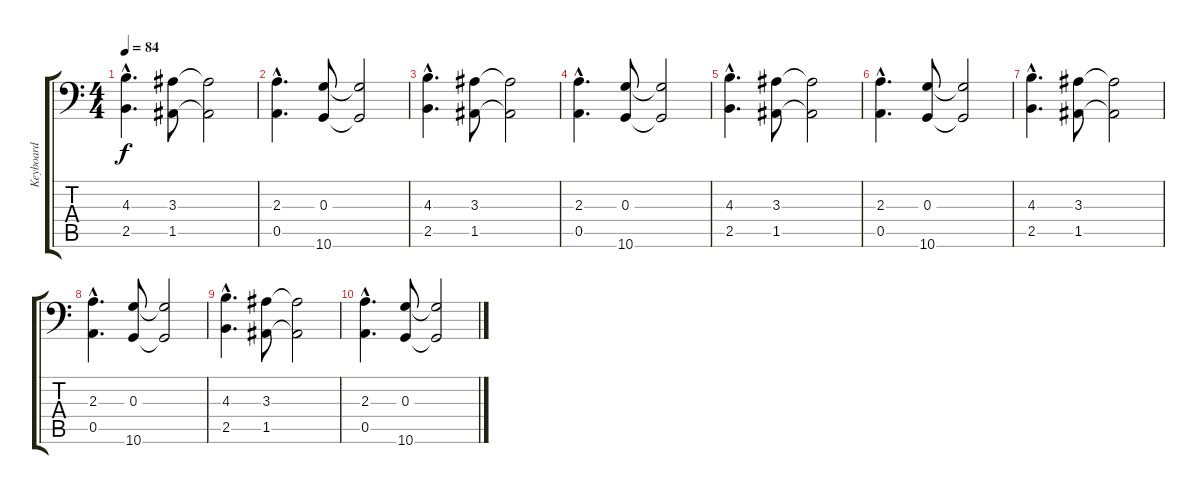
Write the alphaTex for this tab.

\track ("Keyboard" "Keyboard") {instrument choiraahs}
\staff {score tabs}
\tuning (E4 B3 G3 D3 A2 A1) {hide}
\ts (4 4)
\tempo 84
\clef f4
\ks c
(4.3{hac} 2.5{hac}).4{d dy f} (3.3 1.5).8 (3.3{t} 1.5{t}).2 |
(2.3{hac} 0.5{hac}).4{d} (0.3 10.6).8 (0.3{t} 10.6{t}).2 |
(4.3{hac} 2.5{hac}).4{d} (3.3 1.5).8 (3.3{t} 1.5{t}).2 |
(2.3{hac} 0.5{hac}).4{d} (0.3 10.6).8 (0.3{t} 10.6{t}).2 |
(4.3{hac} 2.5{hac}).4{d volume 7} (3.3 1.5).8 (3.3{t} 1.5{t}).2 |
(2.3{hac} 0.5{hac}).4{d} (0.3 10.6).8 (0.3{t} 10.6{t}).2 |
(4.3{hac} 2.5{hac}).4{d volume 4} (3.3 1.5).8 (3.3{t} 1.5{t}).2 |
(2.3{hac} 0.5{hac}).4{d} (0.3 10.6).8 (0.3{t} 10.6{t}).2 |
(4.3{hac} 2.5{hac}).4{d volume 1} (3.3 1.5).8 (3.3{t} 1.5{t}).2 |
(2.3{hac} 0.5{hac}).4{d} (0.3 10.6).8 (0.3{t} 10.6{t}).2
